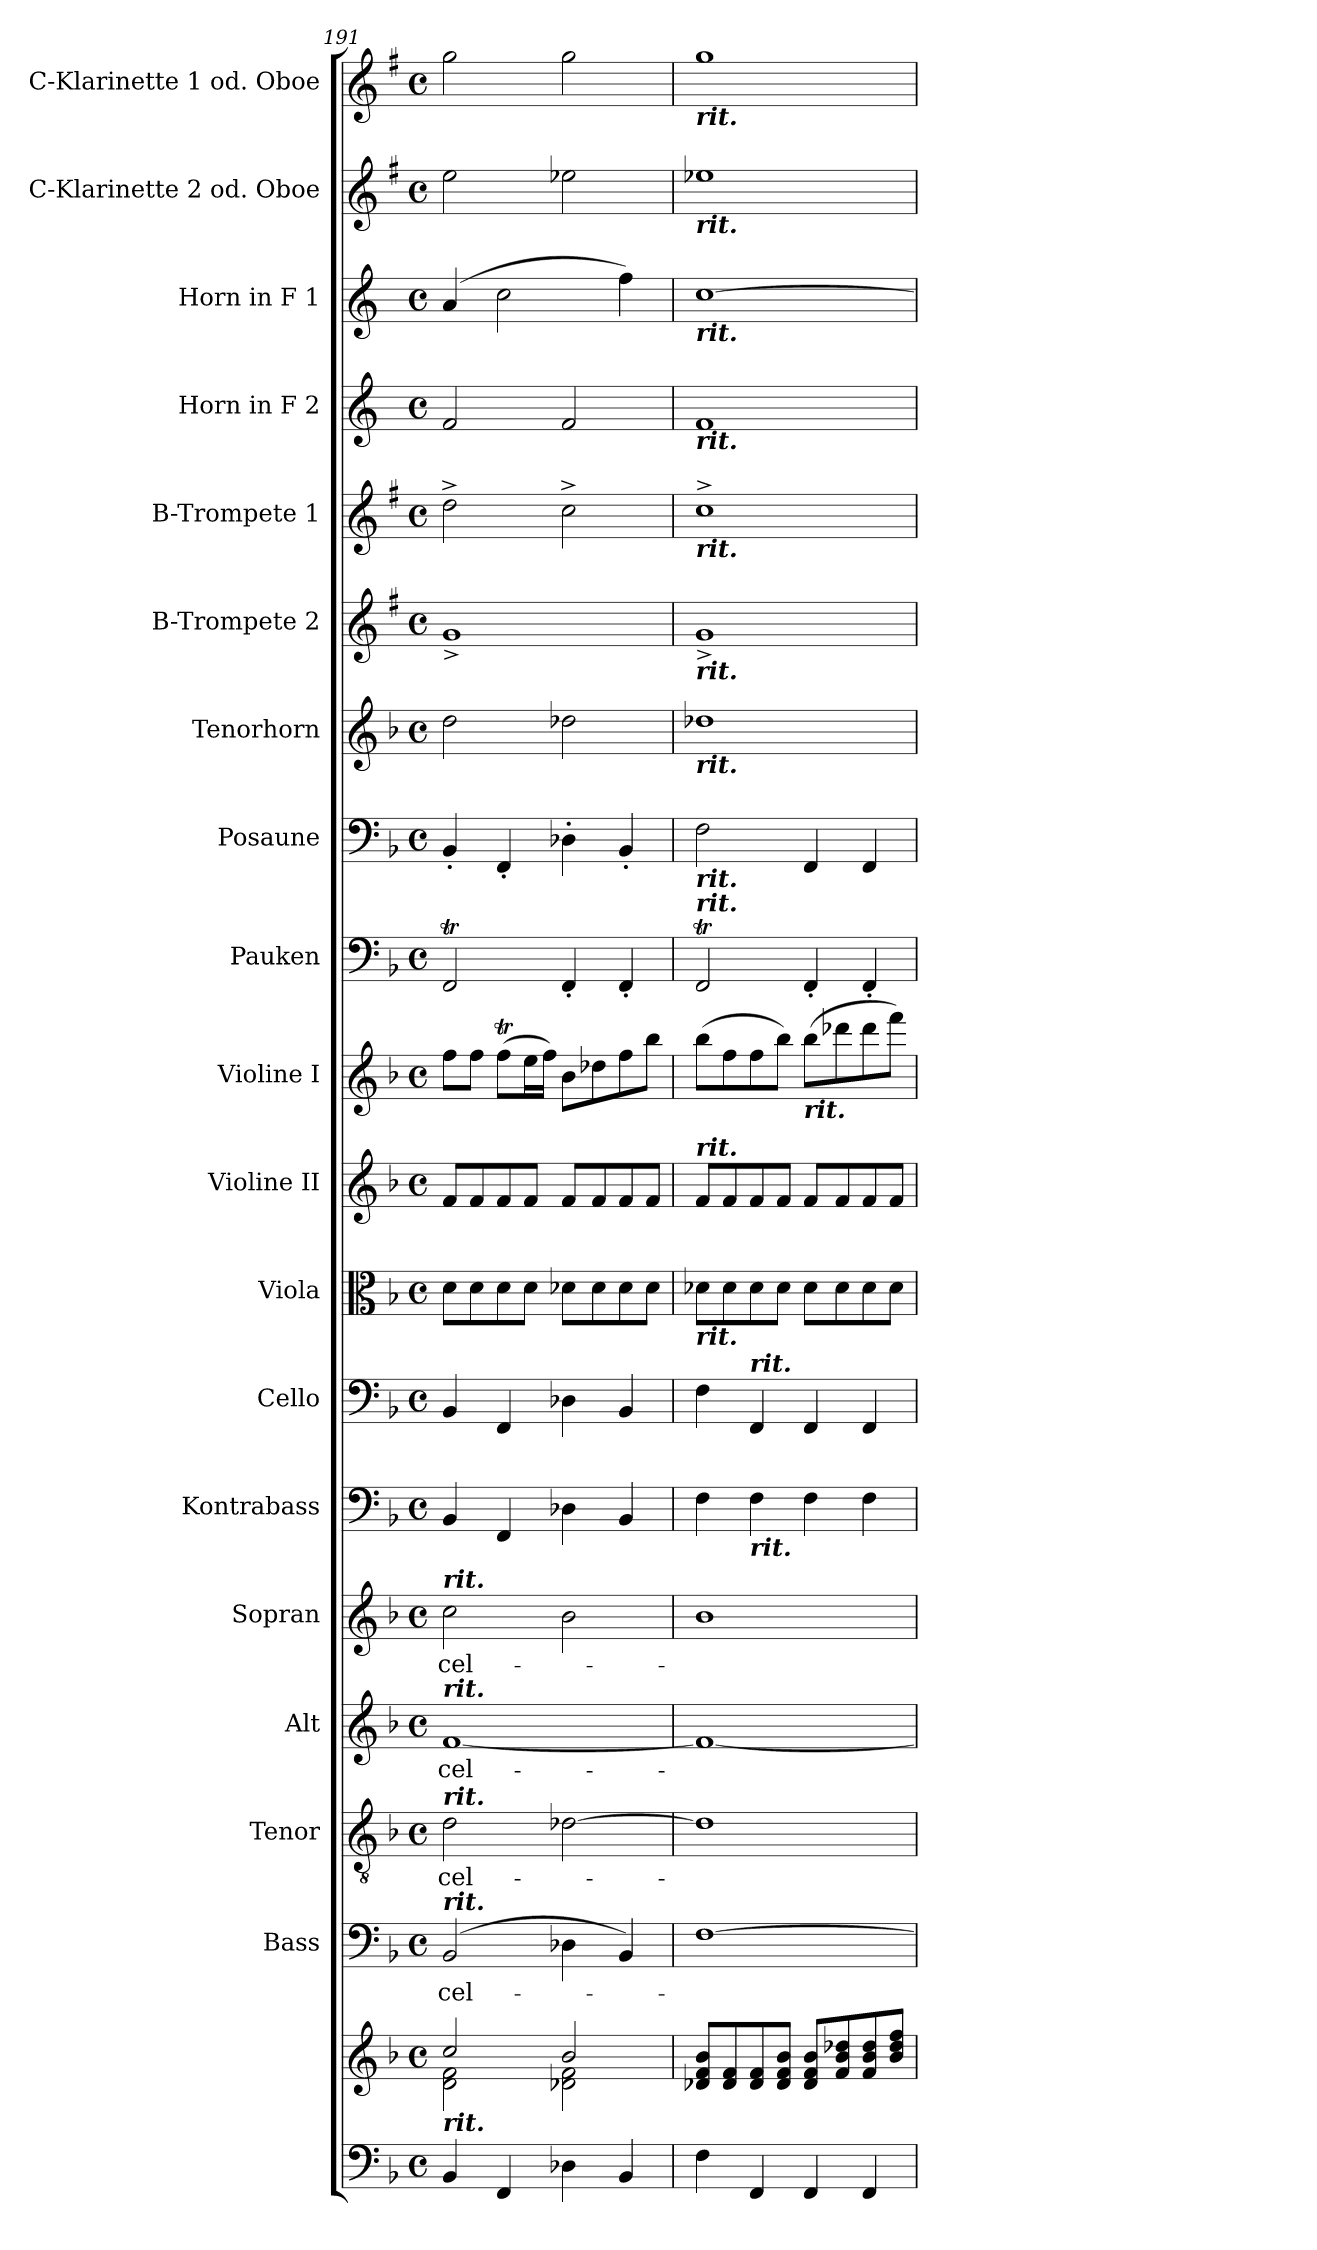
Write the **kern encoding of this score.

**kern	**kern	**kern	**text	**kern	**text	**kern	**text	**kern	**text	**kern	**kern	**kern	**kern	**kern	**kern	**kern	**kern	**kern	**kern	**kern	**kern	**kern	**kern
*part19	*part19	*part18	*part18	*part17	*part17	*part16	*part16	*part15	*part15	*part14	*part13	*part12	*part11	*part10	*part9	*part8	*part7	*part6	*part5	*part4	*part3	*part2	*part1
*staff20	*staff19	*staff18	*staff18	*staff17	*staff17	*staff16	*staff16	*staff15	*staff15	*staff14	*staff13	*staff12	*staff11	*staff10	*staff9	*staff8	*staff7	*staff6	*staff5	*staff4	*staff3	*staff2	*staff1
*	*	*I"Bass	*	*I"Tenor	*	*I"Alt	*	*I"Sopran	*	*I"Kontrabass	*I"Cello	*I"Viola	*I"Violine II	*I"Violine I	*I"Pauken	*I"Posaune	*I"Tenorhorn	*I"B-Trompete 2	*I"B-Trompete 1	*I"Horn in F 2	*I"Horn in F 1	*I"C-Klarinette 2 od. Oboe	*I"C-Klarinette 1 od. Oboe
*	*	*I'B.	*	*I'T.	*	*I'A.	*	*I'S.	*	*I'Kb.	*	*I'Vla.	*I'Vl. II	*I'Vl. I	*I'Pk.	*I'Pos.	*I'T. Hrn.	*I'B Trp. 2	*I'B Trp. 1	*	*	*I'C Kl. 2	*I'C Kl. 1
*clefF4	*clefG2	*clefF4	*	*clefGv2	*	*clefG2	*	*clefG2	*	*clefF4	*clefF4	*clefC3	*clefG2	*clefG2	*clefF4	*clefF4	*clefG2	*clefG2	*clefG2	*clefG2	*clefG2	*clefG2	*clefG2
*	*	*	*	*	*	*	*	*	*	*ITrd7c12	*	*	*	*	*	*	*ITrd8c14	*ITrd1c2	*ITrd1c2	*ITrd4c7	*ITrd4c7	*ITrd1c2	*ITrd1c2
*k[b-]	*k[b-]	*k[b-]	*	*k[b-]	*	*k[b-]	*	*k[b-]	*	*k[b-]	*k[b-]	*k[b-]	*k[b-]	*k[b-]	*k[b-]	*k[b-]	*k[b-]	*k[b-]	*k[b-]	*k[b-]	*k[b-]	*k[b-]	*k[b-]
*F:	*F:	*F:	*	*F:	*	*F:	*	*F:	*	*F:	*F:	*F:	*F:	*F:	*F:	*F:	*F:	*F:	*F:	*F:	*F:	*F:	*F:
*M4/4	*M4/4	*M4/4	*	*M4/4	*	*M4/4	*	*M4/4	*	*M4/4	*M4/4	*M4/4	*M4/4	*M4/4	*M4/4	*M4/4	*M4/4	*M4/4	*M4/4	*M4/4	*M4/4	*M4/4	*M4/4
*met(c)	*met(c)	*met(c)	*	*met(c)	*	*met(c)	*	*met(c)	*	*met(c)	*met(c)	*met(c)	*met(c)	*met(c)	*met(c)	*met(c)	*met(c)	*met(c)	*met(c)	*met(c)	*met(c)	*met(c)	*met(c)
=191	=191	=191	=191	=191	=191	=191	=191	=191	=191	=191	=191	=191	=191	=191	=191	=191	=191	=191	=191	=191	=191	=191	=191
*	*^	*	*	*	*	*	*	*	*	*	*	*	*	*	*	*	*	*	*	*	*	*	*
!	!	!	!	!	!	!	!	!	!LO:TX:a:Bi:t=rit.	!	!	!	!	!	!	!	!	!	!	!	!	!	!	!
!	!	!	!	!	!	!	!LO:TX:a:Bi:t=rit.	!	!	!	!	!	!	!	!	!	!	!	!	!	!	!	!	!
!	!	!	!	!	!LO:TX:a:Bi:t=rit.	!	!	!	!	!	!	!	!	!	!	!	!	!	!	!	!	!	!	!
!	!	!	!LO:TX:a:Bi:t=rit.	!	!	!	!	!	!	!	!	!	!	!	!	!	!	!	!	!	!	!	!	!
!	!LO:TX:b:Bi:t=rit.	!	!	!	!	!	!	!	!	!	!	!	!	!	!	!	!	!	!	!	!	!	!	!
!	!	!	!	!LO:LY:b	!	!LO:LY:b	!	!LO:LY:b	!	!LO:LY:b	!	!	!	!	!	!	!	!	!	!	!	!	!	!
4BB-/	2cc/	2d\ 2f\	(2BB-/	-cel-	2d\	-cel-	[1f	-cel-	2cc\	-cel-	4BBB-/	4BB-/	8d\L	8f/L	8ff\L	2FFT/	4BB-'</	2d\	1f^<	2cc^>\	2B-/	(4d/	2dd\	2ff\
.	.	.	.	.	.	.	.	.	.	.	.	.	8d\	8f/	8ff\J	.	.	.	.	.	.	.	.	.
4FF/	.	.	.	.	.	.	.	.	.	.	4FFF/	4FF/	8d\	8f/	(>8ffT\L	.	4FF'</	.	.	.	.	2f\	.	.
.	.	.	.	.	.	.	.	.	.	.	.	.	8d\J	8f/J	16ee\L	.	.	.	.	.	.	.	.	.
.	.	.	.	.	.	.	.	.	.	.	.	.	.	.	16ff\JJ)	.	.	.	.	.	.	.	.	.
4D-X\	2b-/	2d-X\ 2f\	4D-X\	.	[2d-X\	.	.	.	2b-\	.	4DD-X\	4D-X\	8d-X\L	8f/L	8b-\L	4FF'</	4D-X'>\	2d-X\	.	2b-^>\	2B-/	.	2dd-X\	2ff\
.	.	.	.	.	.	.	.	.	.	.	.	.	8d-\	8f/	8dd-X\	.	.	.	.	.	.	.	.	.
4BB-/	.	.	4BB-/)	.	.	.	.	.	.	.	4BBB-/	4BB-/	8d-\	8f/	8ff\	4FF'</	4BB-'</	.	.	.	.	4b-\)	.	.
.	.	.	.	.	.	.	.	.	.	.	.	.	8d-\J	8f/J	8bb-\J	.	.	.	.	.	.	.	.	.
*	*v	*v	*	*	*	*	*	*	*	*	*	*	*	*	*	*	*	*	*	*	*	*	*	*
=192	=192	=192	=192	=192	=192	=192	=192	=192	=192	=192	=192	=192	=192	=192	=192	=192	=192	=192	=192	=192	=192	=192	=192
!	!	!	!	!	!	!	!	!	!	!	!	!	!	!	!	!	!	!	!	!	!	!	!LO:TX:b:Bi:t=rit.
!	!	!	!	!	!	!	!	!	!	!	!	!	!	!	!	!	!	!	!	!	!	!LO:TX:b:Bi:t=rit.	!
!	!	!	!	!	!	!	!	!	!	!	!	!	!	!	!	!	!	!	!	!	!LO:TX:b:Bi:t=rit.	!	!
!	!	!	!	!	!	!	!	!	!	!	!	!	!	!	!	!	!	!	!	!LO:TX:b:Bi:t=rit.	!	!	!
!	!	!	!	!	!	!	!	!	!	!	!	!	!	!	!	!	!	!	!LO:TX:b:Bi:t=rit.	!	!	!	!
!	!	!	!	!	!	!	!	!	!	!	!	!	!	!	!	!	!	!LO:TX:b:Bi:t=rit.	!	!	!	!	!
!	!	!	!	!	!	!	!	!	!	!	!	!	!	!	!	!	!LO:TX:b:Bi:t=rit.	!	!	!	!	!	!
!	!	!	!	!	!	!	!	!	!	!	!	!	!	!	!	!LO:TX:b:Bi:t=rit.	!	!	!	!	!	!	!
!	!	!	!	!	!	!	!	!	!	!	!	!	!	!	!LO:TX:a:Bi:t=rit.	!	!	!	!	!	!	!	!
!	!	!	!	!	!	!	!	!	!	!	!	!	!LO:TX:a:Bi:t=rit.	!	!	!	!	!	!	!	!	!	!
!	!	!	!	!	!	!	!	!	!	!	!	!LO:TX:b:Bi:t=rit.	!	!	!	!	!	!	!	!	!	!	!
4F\	8d-X/ 8f/ 8b-/L	[1F	.	1d-]	.	1f_	.	1b-	.	4FF\	4F\	8d-X\L	8f/L	(>8bb-\L	2FFT/	2F\	1d-X	1f^<	1b-^>	1B-	[1f	1dd-X	1ff
.	8d-/ 8f/	.	.	.	.	.	.	.	.	.	.	8d-\	8f/	8ff\	.	.	.	.	.	.	.	.	.
!	!	!	!	!	!	!	!	!	!	!	!LO:TX:a:Bi:t=rit.	!	!	!	!	!	!	!	!	!	!	!	!
!	!	!	!	!	!	!	!	!	!	!LO:TX:b:Bi:t=rit.	!	!	!	!	!	!	!	!	!	!	!	!	!
4FF/	8d-/ 8f/	.	.	.	.	.	.	.	.	4FF\	4FF/	8d-\	8f/	8ff\	.	.	.	.	.	.	.	.	.
.	8d-/ 8f/ 8b-/J	.	.	.	.	.	.	.	.	.	.	8d-\J	8f/J	8bb-\J)	.	.	.	.	.	.	.	.	.
!	!	!	!	!	!	!	!	!	!	!	!	!	!	!LO:TX:b:Bi:t=rit.	!	!	!	!	!	!	!	!	!
4FF/	8d-/ 8f/ 8b-/L	.	.	.	.	.	.	.	.	4FF\	4FF/	8d-\L	8f/L	(>8bb-\L	4FF'</	4FF/	.	.	.	.	.	.	.
.	8f/ 8b-/ 8dd-X/	.	.	.	.	.	.	.	.	.	.	8d-\	8f/	8ddd-X\	.	.	.	.	.	.	.	.	.
4FF/	8f/ 8b-/ 8dd-/	.	.	.	.	.	.	.	.	4FF\	4FF/	8d-\	8f/	8ddd-\	4FF'</	4FF/	.	.	.	.	.	.	.
.	8b-/ 8dd-/ 8ff/J	.	.	.	.	.	.	.	.	.	.	8d-\J	8f/J	8fff\J)	.	.	.	.	.	.	.	.	.
=	=	=	=	=	=	=	=	=	=	=	=	=	=	=	=	=	=	=	=	=	=	=	=
*-	*-	*-	*-	*-	*-	*-	*-	*-	*-	*-	*-	*-	*-	*-	*-	*-	*-	*-	*-	*-	*-	*-	*-
